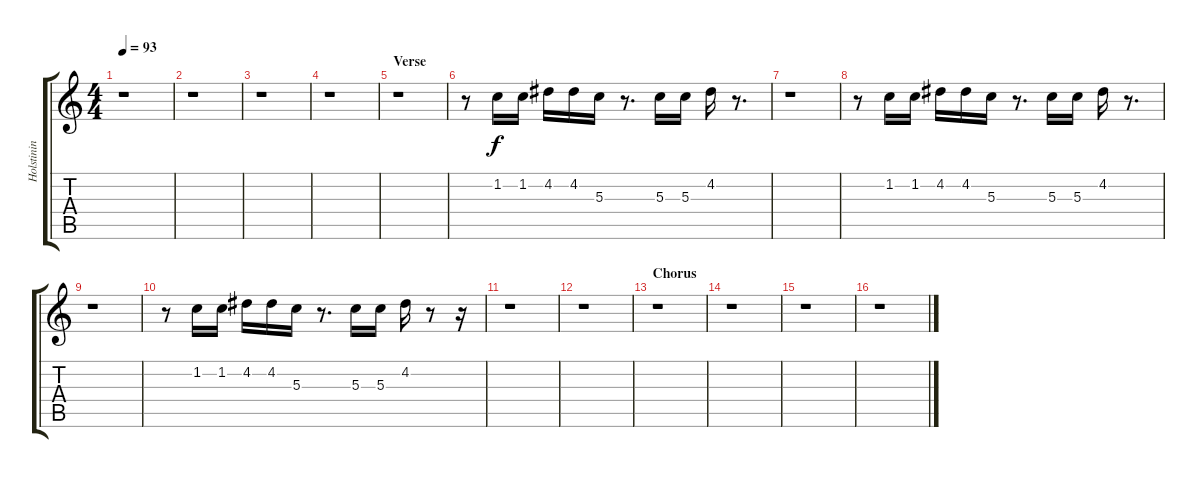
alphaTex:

\track ("Holstinin" "Holstinin") {instrument distortionguitar}
\staff {score tabs}
\tuning (E4 B3 G3 D3 A2 E2) {hide}
\ts (4 4)
\tempo 93
\clef g2
\ks c
r.1{dy f} |
r.1 |
r.1 |
r.1 |
\section ("" "Verse")
r.1 |
r.8 1.2.16 1.2.16 4.2.16 4.2.16 5.3.16 r.8{d} 5.3.16 5.3.16 4.2.16 r.8{d} |
r.1 |
r.8 1.2.16 1.2.16 4.2.16 4.2.16 5.3.16 r.8{d} 5.3.16 5.3.16 4.2.16 r.8{d} |
r.1 |
r.8 1.2.16 1.2.16 4.2.16 4.2.16 5.3.16 r.8{d} 5.3.16 5.3.16 4.2.16 r.8 r.16 |
r.1 |
r.1 |
\section ("" "Chorus")
r.1 |
r.1 |
r.1 |
r.1
